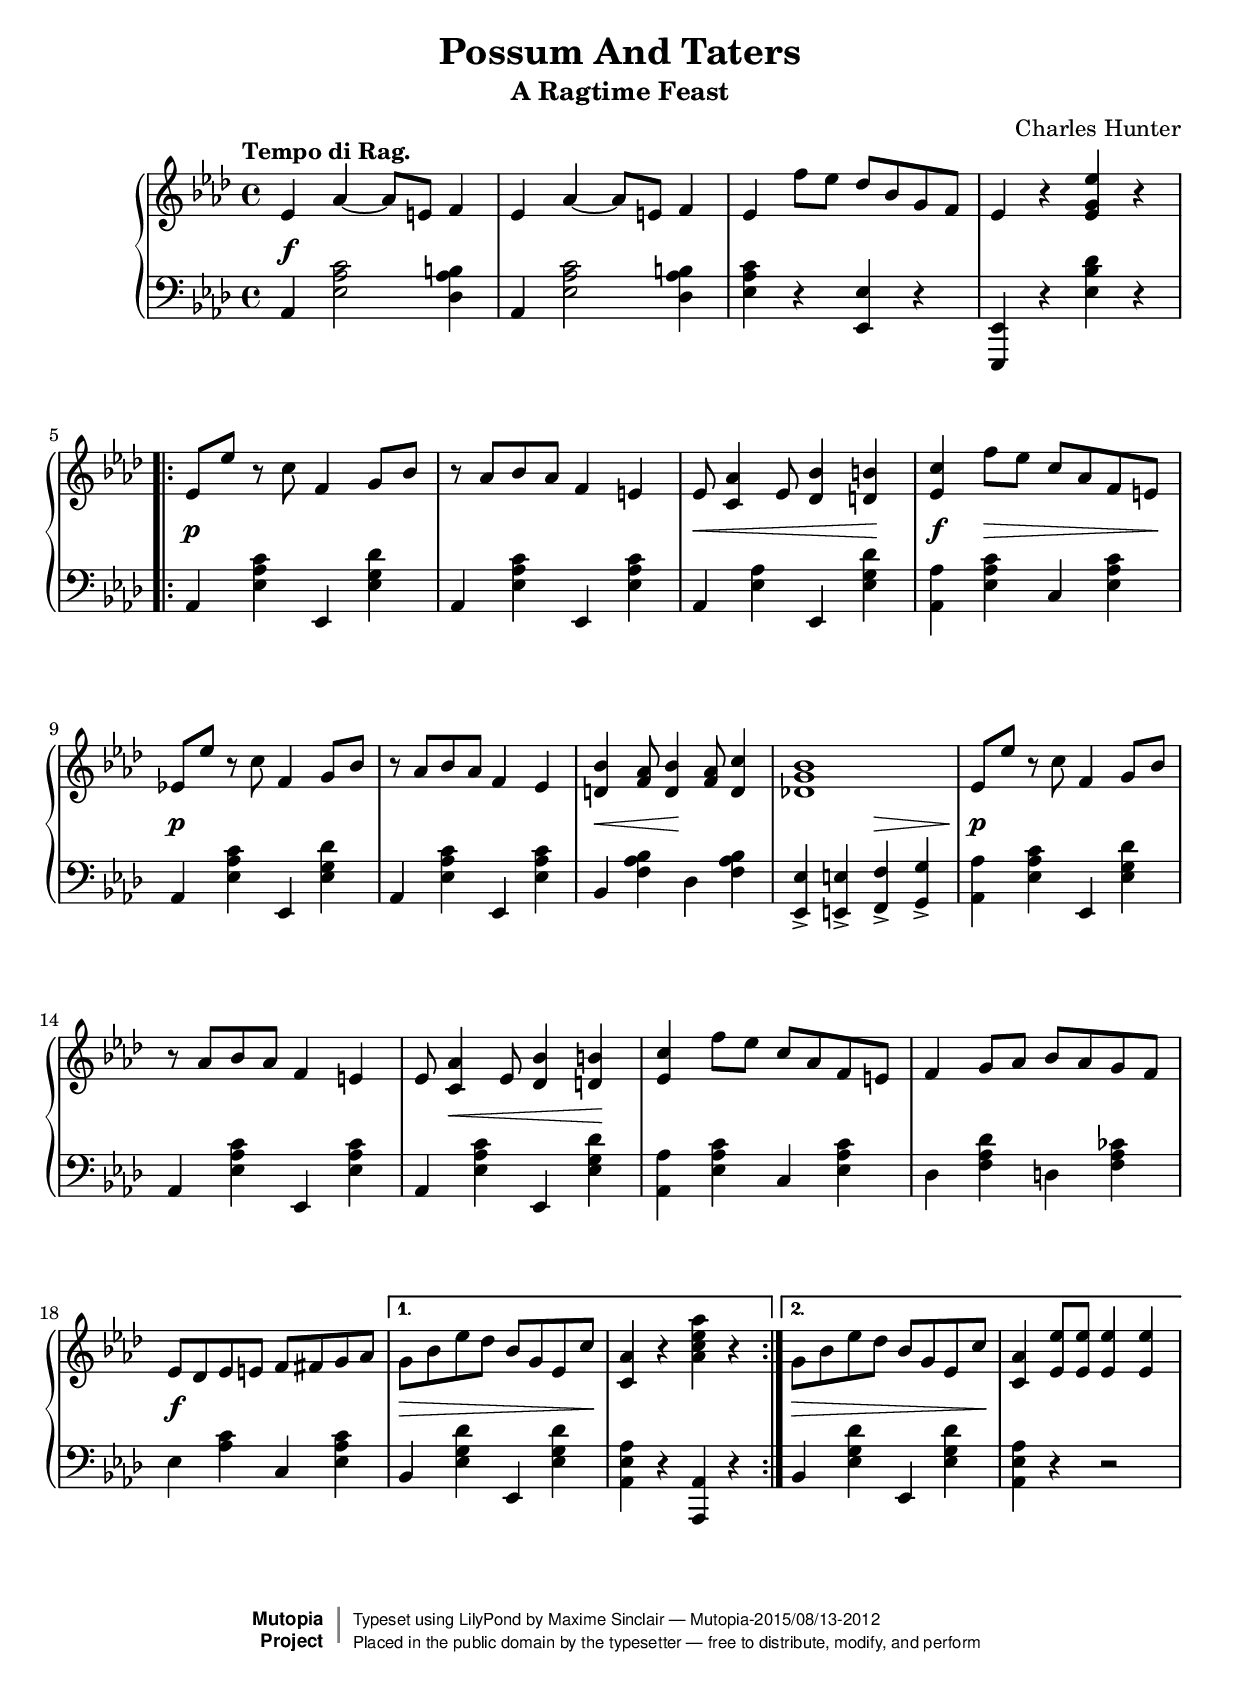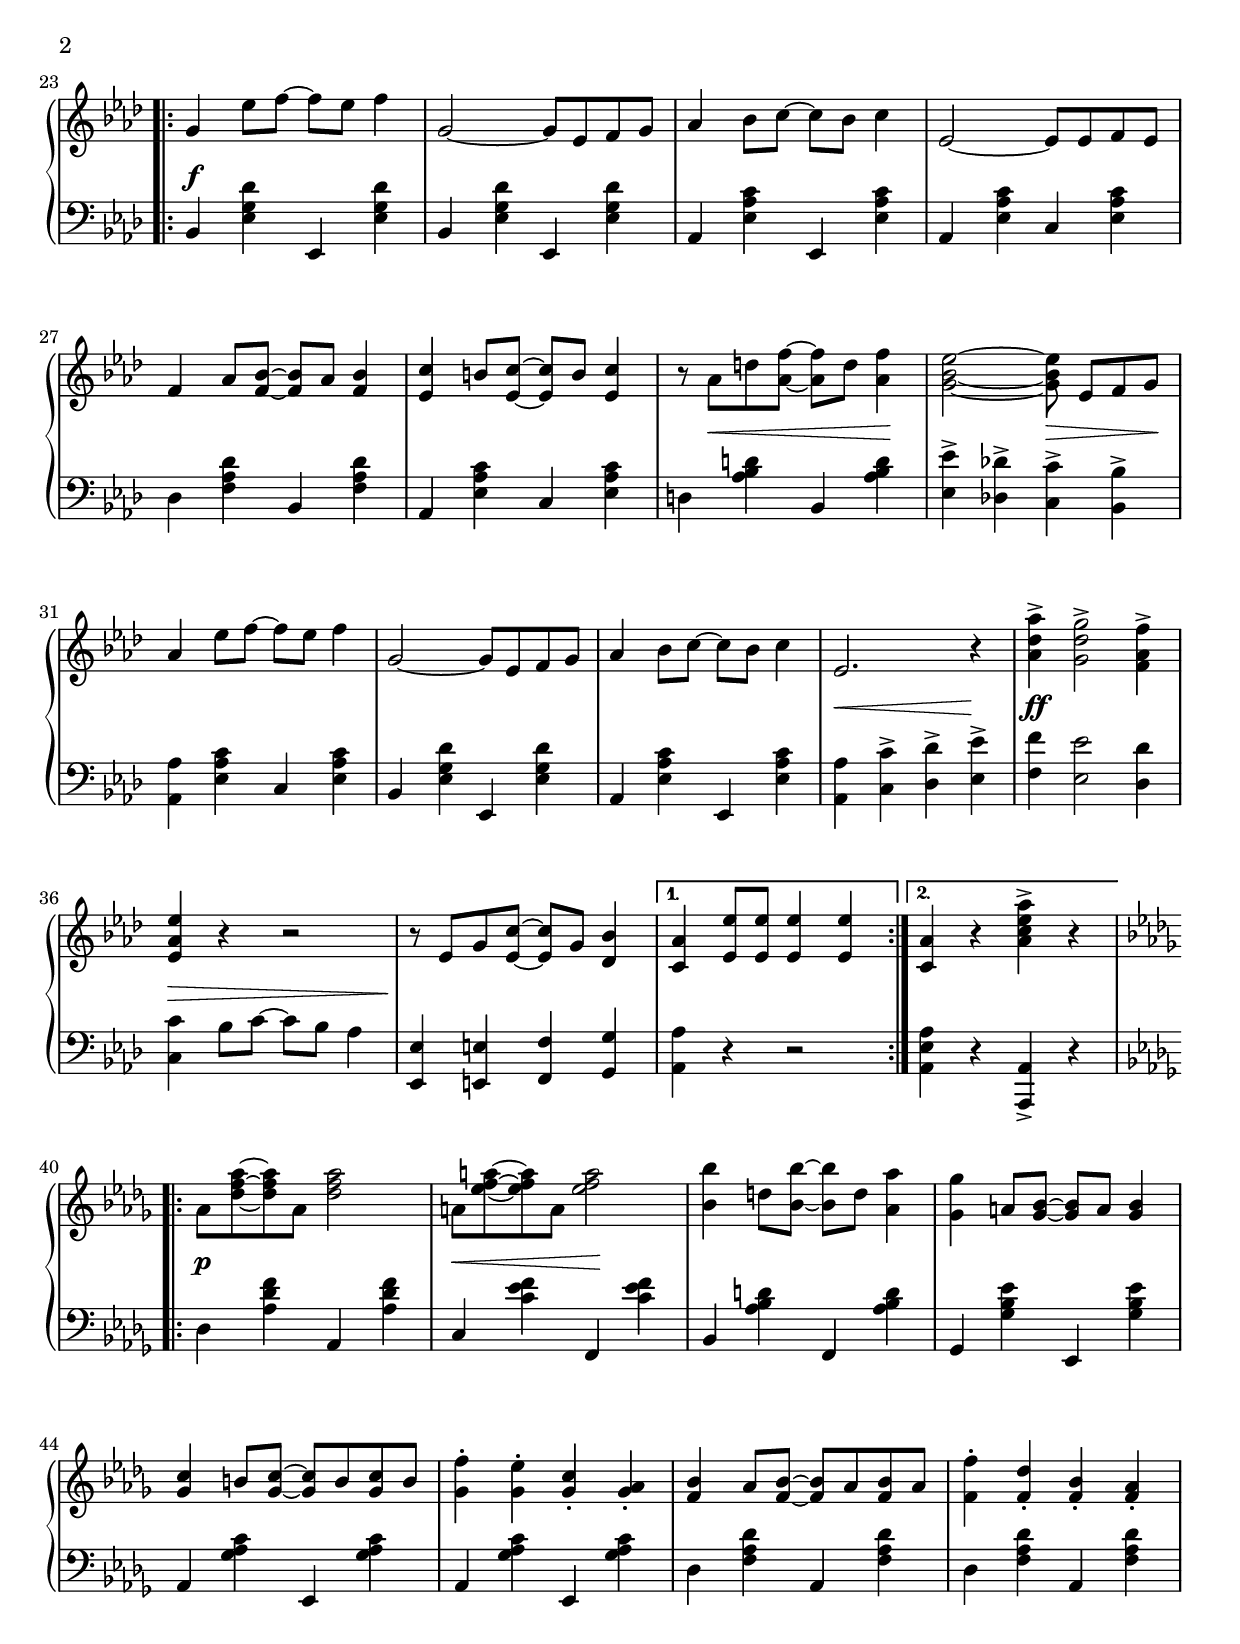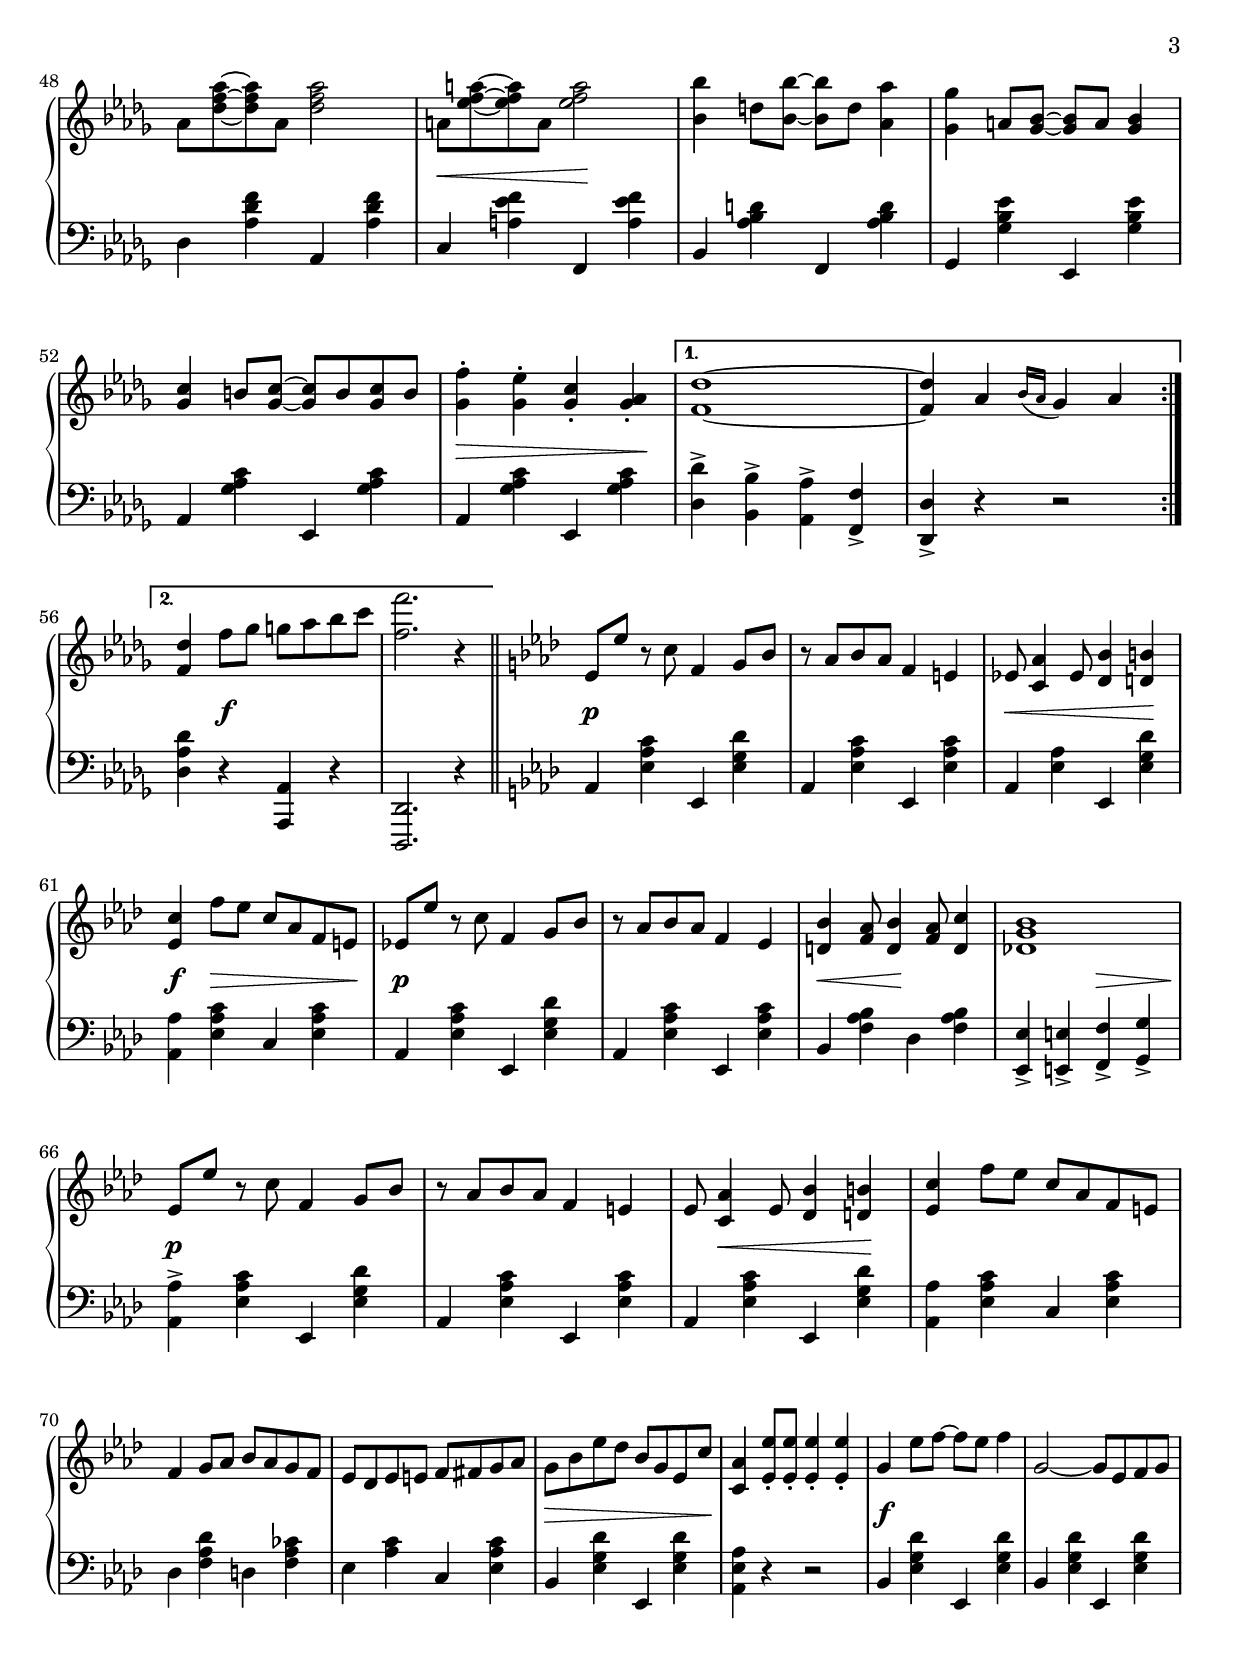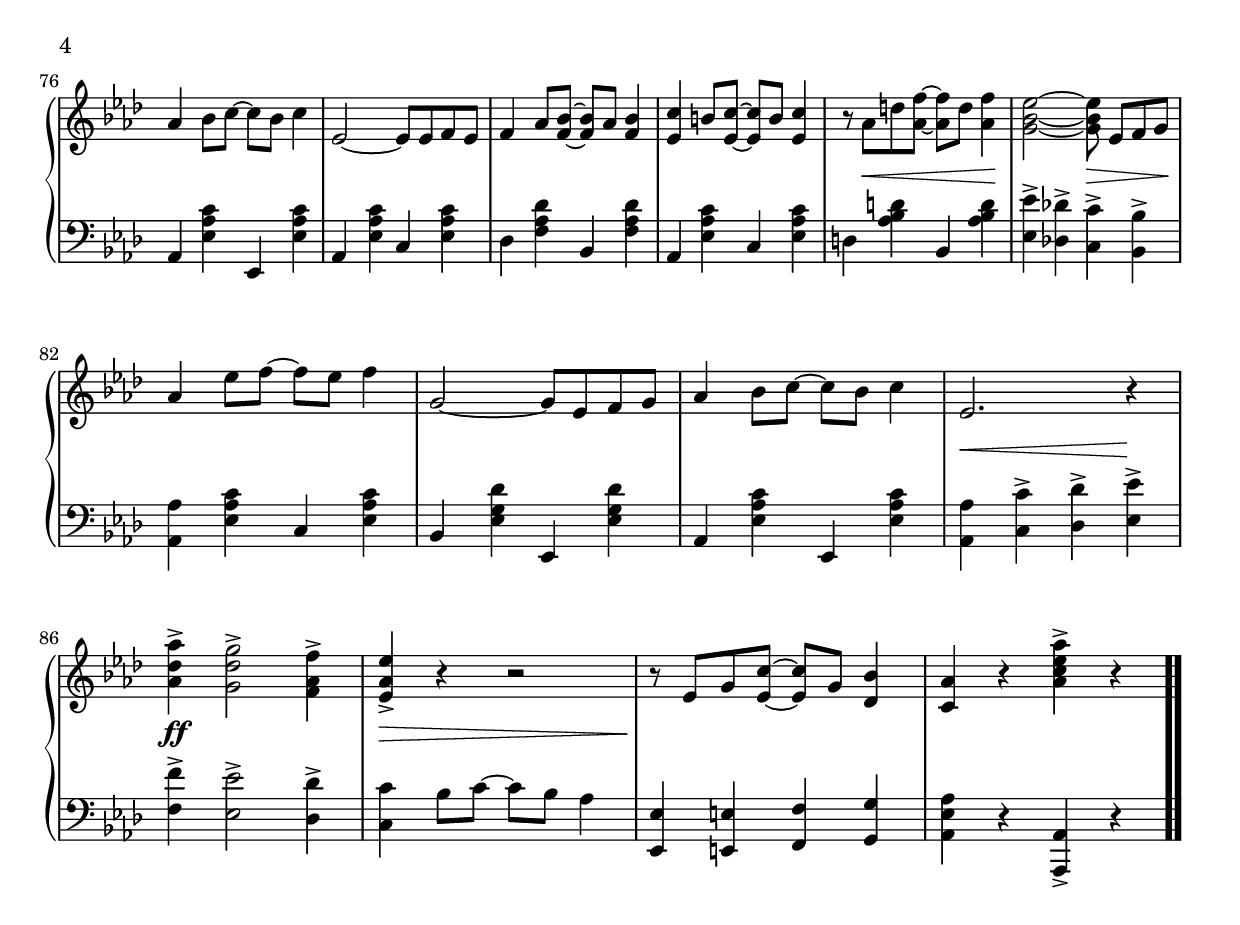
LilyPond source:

\version "2.18.2"

%---------------------------------------------------------------------
%--Paper-size setting must be commented out or deleted upon submission.
%--LilyPond engraves to paper size A4 by default.
%--Uncomment the setting below to validate your typesetting
%--in "letter" sizing.
%--Mutopia publishes both A4 and letter-sized versions.
%---------------------------------------------------------------------
% #(set-default-paper-size "letter")

%--Default staff size is 20
#(set-global-staff-size 20)

\paper {
    top-margin = 8\mm                              %-minimum top-margin: 8mm
    top-markup-spacing.basic-distance = #6         %-dist. from bottom of top margin to the first markup/title
    markup-system-spacing.basic-distance = #7      %-dist. from header/title to first system
    top-system-spacing.basic-distance = #12        %-dist. from top margin to system in pages with no titles
    last-bottom-spacing.basic-distance = #20       %-pads music from copyright block
    system-system-spacing.basic-distance = #18     %-dist. from system to the next one		
}

\header {
  title = "Possum And Taters"
  subtitle = "A Ragtime Feast"
  composer = "Charles Hunter"
  date = "1900"

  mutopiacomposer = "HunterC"
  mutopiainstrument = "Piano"
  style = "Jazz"
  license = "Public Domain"
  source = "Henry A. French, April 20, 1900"
  sourceurl = "http://library.duke.edu/digitalcollections/hasm_b0924/"

  filename = "PossumAndTaters.ly"
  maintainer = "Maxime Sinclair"
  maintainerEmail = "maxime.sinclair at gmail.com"

 % Footer, tagline, and copyright blocks are included here for reference
 % and spacing purposes only.  There's no need to change these.
 % These blocks will be overridden by Mutopia during the publishing process.
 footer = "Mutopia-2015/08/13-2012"
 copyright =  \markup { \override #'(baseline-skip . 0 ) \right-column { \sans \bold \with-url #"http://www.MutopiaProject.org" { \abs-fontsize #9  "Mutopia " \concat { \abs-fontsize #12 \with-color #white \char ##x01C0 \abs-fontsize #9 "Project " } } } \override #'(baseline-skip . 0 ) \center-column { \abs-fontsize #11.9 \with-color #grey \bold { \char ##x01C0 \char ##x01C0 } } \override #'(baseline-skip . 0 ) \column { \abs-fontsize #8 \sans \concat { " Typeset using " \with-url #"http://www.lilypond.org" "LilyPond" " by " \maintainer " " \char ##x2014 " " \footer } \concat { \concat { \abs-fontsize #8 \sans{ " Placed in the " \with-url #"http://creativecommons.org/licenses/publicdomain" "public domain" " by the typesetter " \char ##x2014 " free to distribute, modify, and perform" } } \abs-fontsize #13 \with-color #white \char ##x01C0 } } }
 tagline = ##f
}

mbreak = {
  \break
}

topphraseone = \relative c' {
  ees8\p ees' r8 c f,4 g8 bes |
  r aes bes aes f4 e |
  \tag #'firsttime { ees8\< }
  \tag #'secondtime { ees!8\< }
    <c aes'>4 ees8 <des bes'>4 <d b'>\! |
  \tag #'secondtime { \mbreak }
  <ees c'>\f f'8\> ees c aes f e\! |
  \tag #'firsttime { \mbreak }

  ees!8\p ees' r8 c f,4 g8 bes |
  r aes bes aes f4 ees |
  <d bes'>\< <f aes>8 <d bes'>4\! <f aes>8 <d c'>4 |
  << <des! g bes>1 { s4 s s\> s } >> |
  \tag #'secondtime { \mbreak }
  ees8\p ees' r c f,4 g8 bes |
  \tag #'firsttime { \mbreak }

  r8 aes bes aes f4 e |
  ees8 <c aes'>4\< ees8 <des bes'>4 <d b'>\! |
  <ees c'> f'8 ees c aes f e |
  \tag #'secondtime { \mbreak }
  f4 g8 aes bes aes  g f |
  \tag #'firsttime { \mbreak ees8\f }
  \tag #'secondtime { ees8 }
    des ees e f fis g aes |
}

topphraseonealttwo = \relative c'' {
  g8\> bes ees des bes g ees c'\! |
  <c, aes'>4
  \tag #'firsttime { <ees ees'>8 <ees ees'> <ees ees'>4 <ees ees'> }
  \tag #'secondtime { <ees ees'>8-. <ees ees'>-. <ees ees'>4-. <ees ees'>-. }
  |
}

topphrasetwo = \relative c'' {
  g4\f ees'8 f ~ f ees f4 |
  g,2 ~ g8 ees f g |
  aes4 bes8 c ~ c bes c4 |
  ees,2 ~ ees8 ees f ees |
  \tag #'firsttime { \mbreak }

  f4 aes8 <f bes> ~ <f bes> aes <f bes>4 |
  <ees c'>4 b'8 <ees, c'> ~ <ees c'> b'8 <ees, c'>4 |
  r8 aes\< d <aes f'> ~  <aes f'> d <aes f'>4\! |
  \autoBeamOff <g bes ees>2 ~ <g bes ees>8\> \autoBeamOn ees f g\! |
  \mbreak

  aes4 ees'8 f ~ f ees f4 |
  g,2 ~ g8 ees f g |
  aes4 bes8 c ~ c bes c4 |
  ees,2.\< r4\! |
  \tag #'secondtime { \mbreak }

  <aes des aes'>->\ff <g des' g>2-> <f aes f'>4->|
  \tag #'firsttime { \mbreak <ees aes ees'>\> }
  \tag #'secondtime { <ees aes ees'>->\> }
    r r2 |
  r8\! ees g <ees c'> ~ <ees c'> g <des bes'>4
}

topphrasetwoalttwo = \relative c' {
  <c aes'>4 r <aes' c ees aes>-> r
}

top = {
  \tempo "Tempo di Rag."
  \time 4/4
  \clef treble

  \key aes \major
  \relative c' {
    ees4\f aes ~ aes8 e f4 |
    ees4 aes ~ aes8 e f4 |
    ees f'8 ees des bes g f |
    ees4 r <ees g ees'> r
    \mbreak
    \keepWithTag #'firsttime \repeat volta 2 {
      \topphraseone
    }
    \alternative {
      {
        g8\> bes ees des bes g ees c'\! |
        <c, aes'>4 r <aes' c ees aes> r |
      }
      {
        \keepWithTag #'firsttime \topphraseonealttwo
      }
    }
    \mbreak
  }
  \relative c' {
    \keepWithTag #'firsttime \repeat volta 2 {
      \topphrasetwo
    }
    \alternative {
      { <c aes'>4 <ees ees'>8 <ees ees'> <ees ees'>4 <ees ees'> }
      { \topphrasetwoalttwo \mbreak }
    }
    \key des \major
    \repeat volta 2 {
      aes8\p <des f aes> ~ <des f aes> aes <des f aes>2 |
      a8\< <ees' f a> ~ <ees f a> a, <ees' f a>2\! |
      <bes bes'>4 d8 <bes bes'> ~ <bes bes'> d <aes aes'>4 |
      <ges ges'> a8 <ges bes> ~ <ges bes> a <ges bes>4 |
      \mbreak

      <ges c> b8 <ges c> ~ <ges c> b <ges c> b |
      <ges f'>4-. <ges ees'>-. <ges c>-. <ges aes>-. |
      <f bes> aes8 <f bes> ~ <f bes> aes <f bes> aes |
      <f f'>4-. <f des'>-. <f bes>-. <f aes>-. |
      \mbreak

      aes8 <des f aes> ~ <des f aes> aes <des f aes>2 |
      a8\< <ees' f a> ~ <ees f a> a, <ees' f a>2\! |
      <bes bes'>4 d8 <bes bes'> ~ <bes bes'> d <aes aes'>4 |
      <ges ges'> a8 <ges bes> ~ <ges bes> a <ges bes>4 |
      \mbreak

      <ges c> b8 <ges c> ~ <ges c> b <ges c> b |
      <ges f'>4-.\> <ges ees'>-. <ges c>-. <ges aes>-.\! |
    }
    \alternative {
      {
        <f des'>1 ~ |
        <f des'>4 aes \acciaccatura { bes16 [ aes16 ] } ges4 aes |
        \mbreak
      }
      {
        <f des'>4 f'8\f ges g aes bes c |
        <f, f'>2. r4 \bar "||"
      }
    }
    \key aes \major
    \keepWithTag #'secondtime \topphraseone
    \keepWithTag #'secondtime \topphraseonealttwo
    \keepWithTag #'secondtime \topphrasetwo
    \topphrasetwoalttwo \bar ".."
  }
}

bottomphraseone = \relative c {
  aes4 <ees' aes c> ees, <ees' g des'> |
  aes, <ees' aes c> ees, <ees' aes c> |
  aes, <ees' aes> ees, <ees' g des'> |
  <aes, aes'> <ees' aes c> c <ees aes c> |

  aes,4 <ees' aes c> ees, <ees' g des'> |
  aes, <ees' aes c> ees, <ees' aes c> |
  bes <f' aes bes> des <f aes bes> |
  <ees, ees'>_> <e e'>_> <f f'>_> <g g'>_> |
  \tag #'firsttime { <aes aes'> }
  \tag #'secondtime { <aes aes'>^> }
    <ees' aes c> ees, <ees' g des'> |

  aes,4 <ees' aes c> ees, <ees' aes c> |
  aes, <ees' aes c> ees, <ees' g des'> |
  <aes, aes'> <ees' aes c> c <ees aes c> |
  des <f aes des> d <f aes ces> |

  ees4 <aes c> c, <ees aes c> |
}

bottomphraseonealttwo = \relative c {
  bes4 <ees g des'> ees, <ees' g des'> |
  <aes, ees' aes> r r2
}

bottomphrasetwo = \relative c {
  bes4 <ees g des'> ees, <ees' g des'> |
  bes <ees g des'> ees, <ees' g des'> |
  aes, <ees' aes c> ees, <ees' aes c> |
  aes, <ees' aes c> c <ees aes c> |

  des <f aes des> bes, <f' aes des> |
  aes, <ees' aes c> c <ees aes c> |
  d <aes' bes d> bes, <aes' bes d> |
  <ees ees'>-> <des! des'!>-> <c c'>-> <bes bes'>-> |

  <aes aes'> <ees' aes c> c <ees aes c> |
  bes <ees g des'> ees, <ees' g des'> |
  aes, <ees' aes c> ees, <ees' aes c> |
  <aes, aes'> <c c'>-> <des des'>-> <ees ees'>-> |

  \tag #'firsttime { <f f'> <ees ees'>2 <des des'>4 }
  \tag #'secondtime { <f f'>-> <ees ees'>2-> <des des'>4-> }
   |
  <c c'> bes'8 c ~ c bes aes4 |
  <ees, ees'> <e e'> <f f'> <g g'> |
}

bottomphrasetwoalttwo = \relative c {
  <aes ees' aes>4 r <aes, aes'>-> r
}

bottom =  {
  \time 4/4
  \clef bass

  \key aes \major
  \relative c {
    aes4 <ees' aes c>2 <des aes' b>4 |
    aes4 <ees' aes c>2 <des aes' b>4 |
    <ees aes c> r <ees ees,> r |
    <ees, ees,> r <ees' bes' des> r

    \keepWithTag #'firsttime \repeat volta 2 {
      \bottomphraseone
    }
    \alternative {
      {
        bes4 <ees g des'> ees, <ees' g des'> |
        <aes, ees' aes> r <aes, aes'> r
      }
      {
        \bottomphraseonealttwo
      }
    }
  }
  \relative c {
    \keepWithTag #'firsttime \repeat volta 2 {
      \bottomphrasetwo
    }
    \alternative {
      {
        <aes aes'> r r2
      }
      {
        \bottomphrasetwoalttwo
      }
    }
    \key des \major
    \relative c
    \repeat volta 2 {
      des4 <aes' des f> aes, <aes' des f> |
      c, <c' ees f> f,, <c'' ees f> |
      bes, <aes' bes d> f, <aes' bes d> |
      ges, <ges' bes ees> ees, <ges' bes ees> |

      aes, <ges' aes c> ees, <ges' aes c> |
      aes, <ges' aes c> ees, <ges' aes c> |
      des <f aes des> aes, <f' aes des> |
      des <f aes des> aes, <f' aes des> |

      des4 <aes' des f> aes, <aes' des f> |
      c, <a' ees' f> f, <a' ees' f> |
      bes, <aes' bes d> f, <aes' bes d> |
      ges, <ges' bes ees> ees, <ges' bes ees> |

      aes, <ges' aes c> ees, <ges' aes c> |
      aes, <ges' aes c> ees, <ges' aes c> |
    }
    \alternative {
      {
        <des des'>-> <bes bes'>-> <aes aes'>-> <f f'>-> |
        <des des'>-> r r2 |
      }
      {
        <des' aes' des>4 r <aes, aes'> r |
        <des, des'>2. r4 |
      }
    }
    \key aes \major
    \keepWithTag #'secondtime \bottomphraseone
    \bottomphraseonealttwo
    \keepWithTag #'secondtime \bottomphrasetwo
    \bottomphrasetwoalttwo
  }
}


\score {
  \context PianoStaff \with {
  }
  <<
    \context Staff = "up" {
      % Vertical centering of the expression marks
      \override DynamicLineSpanner.staff-padding = #3.5
      \top
    }
    \context Staff = "down" \bottom
  >>

  \layout {}
  \midi { \tempo 4 = 120 }
}
